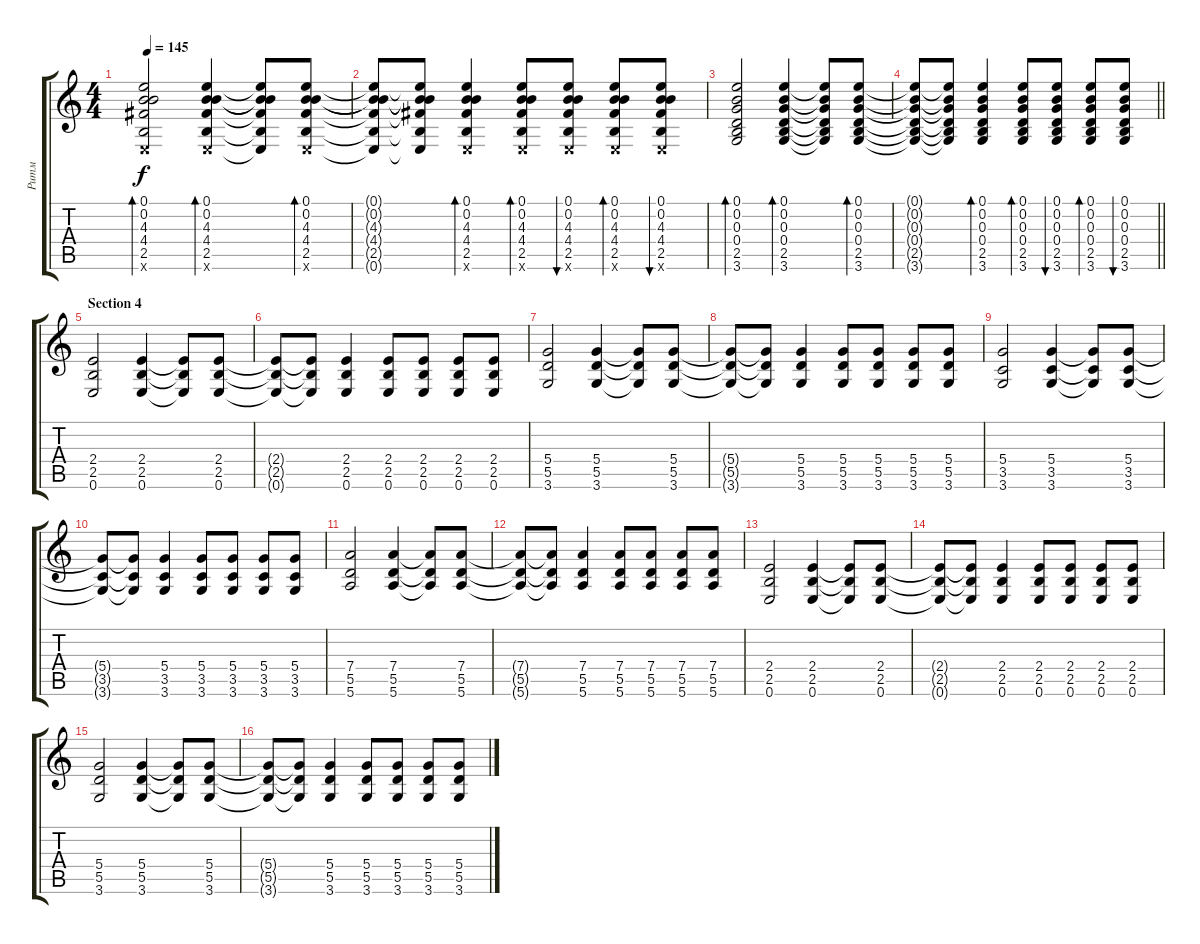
\track ("Ритм" "Ритм") {instrument electricguitarclean}
\staff {score tabs}
\tuning (E4 B3 G3 D3 A2 E2) {hide}
\ts (4 4)
\tempo 145
\clef g2
\ks c
(0.1 0.2 4.3 4.4 2.5 0.6{x}).2{bd 60 dy f} (0.1 0.2 4.3 4.4 2.5 0.6{x}).4{bd 60} (0.1{t} 0.2{t} 4.3{t} 4.4{t} 2.5{t} 0.6{t}).8 (0.1 0.2 4.3 4.4 2.5 0.6{x}).8{bd 60} |
(0.1{t} 0.2{t} 4.3{t} 4.4{t} 2.5{t} 0.6{t}).8 (0.1{t} 0.2{t} 4.3{t} 4.4{t} 2.5{t} 0.6{t}).8 (0.1 0.2 4.3 4.4 2.5 0.6{x}).4{bd 60} (0.1 0.2 4.3 4.4 2.5 0.6{x}).8{bd 60} (0.1 0.2 4.3 4.4 2.5 0.6{x}).8{bu 60} (0.1 0.2 4.3 4.4 2.5 0.6{x}).8{bd 60} (0.1 0.2 4.3 4.4 2.5 0.6{x}).8{bu 60} |
(0.1 0.2 0.3 0.4 2.5 3.6).2{bd 60} (0.1 0.2 0.3 0.4 2.5 3.6).4{bd 60} (0.1{t} 0.2{t} 0.3{t} 0.4{t} 2.5{t} 3.6{t}).8 (0.1 0.2 0.3 0.4 2.5 3.6).8{bd 60} |
\barLineRight lightlight
(0.1{t} 0.2{t} 0.3{t} 0.4{t} 2.5{t} 3.6{t}).8 (0.1{t} 0.2{t} 0.3{t} 0.4{t} 2.5{t} 3.6{t}).8 (0.1 0.2 0.3 0.4 2.5 3.6).4{bd 60} (0.1 0.2 0.3 0.4 2.5 3.6).8{bd 60} (0.1 0.2 0.3 0.4 2.5 3.6).8{bu 60} (0.1 0.2 0.3 0.4 2.5 3.6).8{bd 60} (0.1 0.2 0.3 0.4 2.5 3.6).8{bu 60} |
\section ("" "Section 4")
(2.4 2.5 0.6).2{instrument distortionguitar} (2.4 2.5 0.6).4{instrument distortionguitar} (2.4{t} 2.5{t} 0.6{t}).8 (2.4 2.5 0.6).8{instrument distortionguitar} |
(2.4{t} 2.5{t} 0.6{t}).8 (2.4{t} 2.5{t} 0.6{t}).8 (2.4 2.5 0.6).4{instrument distortionguitar} (2.4 2.5 0.6).8{instrument distortionguitar} (2.4 2.5 0.6).8{instrument distortionguitar} (2.4 2.5 0.6).8{instrument distortionguitar} (2.4 2.5 0.6).8{instrument distortionguitar} |
(5.4 5.5 3.6).2{instrument distortionguitar} (5.4 5.5 3.6).4{instrument distortionguitar} (5.4{t} 5.5{t} 3.6{t}).8 (5.4 5.5 3.6).8{instrument distortionguitar} |
(5.4{t} 5.5{t} 3.6{t}).8 (5.4{t} 5.5{t} 3.6{t}).8 (5.4 5.5 3.6).4{instrument distortionguitar} (5.4 5.5 3.6).8{instrument distortionguitar} (5.4 5.5 3.6).8{instrument distortionguitar} (5.4 5.5 3.6).8{instrument distortionguitar} (5.4 5.5 3.6).8{instrument distortionguitar} |
(5.4 3.5 3.6).2{instrument distortionguitar} (5.4 3.5 3.6).4{instrument distortionguitar} (5.4{t} 3.5{t} 3.6{t}).8 (5.4 3.5 3.6).8{instrument distortionguitar} |
(5.4{t} 3.5{t} 3.6{t}).8 (5.4{t} 3.5{t} 3.6{t}).8 (5.4 3.5 3.6).4{instrument distortionguitar} (5.4 3.5 3.6).8{instrument distortionguitar} (5.4 3.5 3.6).8{instrument distortionguitar} (5.4 3.5 3.6).8{instrument distortionguitar} (5.4 3.5 3.6).8{instrument distortionguitar} |
(7.4 5.5 5.6).2{instrument distortionguitar} (7.4 5.5 5.6).4{instrument distortionguitar} (7.4{t} 5.5{t} 5.6{t}).8 (7.4 5.5 5.6).8{instrument distortionguitar} |
(7.4{t} 5.5{t} 5.6{t}).8 (7.4{t} 5.5{t} 5.6{t}).8 (7.4 5.5 5.6).4{instrument distortionguitar} (7.4 5.5 5.6).8{instrument distortionguitar} (7.4 5.5 5.6).8{instrument distortionguitar} (7.4 5.5 5.6).8{instrument distortionguitar} (7.4 5.5 5.6).8{instrument distortionguitar} |
(2.4 2.5 0.6).2{instrument distortionguitar} (2.4 2.5 0.6).4{instrument distortionguitar} (2.4{t} 2.5{t} 0.6{t}).8 (2.4 2.5 0.6).8{instrument distortionguitar} |
(2.4{t} 2.5{t} 0.6{t}).8 (2.4{t} 2.5{t} 0.6{t}).8 (2.4 2.5 0.6).4{instrument distortionguitar} (2.4 2.5 0.6).8{instrument distortionguitar} (2.4 2.5 0.6).8{instrument distortionguitar} (2.4 2.5 0.6).8{instrument distortionguitar} (2.4 2.5 0.6).8{instrument distortionguitar} |
(5.4 5.5 3.6).2{instrument distortionguitar} (5.4 5.5 3.6).4{instrument distortionguitar} (5.4{t} 5.5{t} 3.6{t}).8 (5.4 5.5 3.6).8{instrument distortionguitar} |
(5.4{t} 5.5{t} 3.6{t}).8 (5.4{t} 5.5{t} 3.6{t}).8 (5.4 5.5 3.6).4{instrument distortionguitar} (5.4 5.5 3.6).8{instrument distortionguitar} (5.4 5.5 3.6).8{instrument distortionguitar} (5.4 5.5 3.6).8{instrument distortionguitar} (5.4 5.5 3.6).8{instrument distortionguitar}
